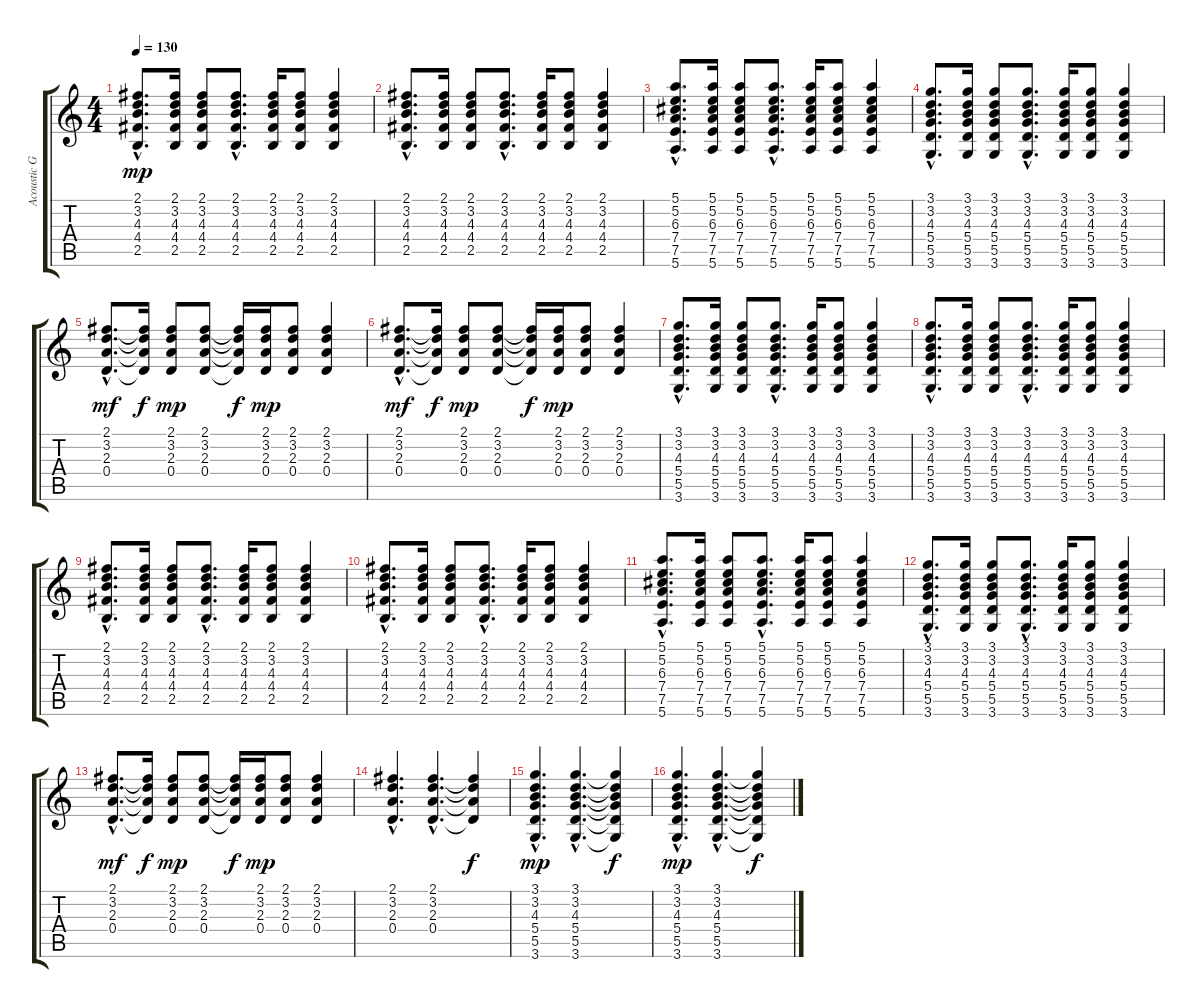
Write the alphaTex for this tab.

\track ("Acoustic Guitar " "Acoustic G") {instrument acousticguitarsteel}
\staff {score tabs}
\tuning (E4 B3 G3 D3 A2 E2) {hide}
\ts (4 4)
\tempo 130
\clef g2
\ks c
(2.1{hac} 3.2{hac} 4.3{hac} 4.4{hac} 2.5{hac}).8{d dy mp} (2.1 3.2 4.3 4.4 2.5).16 (2.1 3.2 4.3 4.4 2.5).8 (2.1{hac} 3.2{hac} 4.3{hac} 4.4{hac} 2.5{hac}).8{d} (2.1 3.2 4.3 4.4 2.5).16 (2.1 3.2 4.3 4.4 2.5).8 (2.1 3.2 4.3 4.4 2.5).4 |
(2.1{hac} 3.2{hac} 4.3{hac} 4.4{hac} 2.5{hac}).8{d} (2.1 3.2 4.3 4.4 2.5).16 (2.1 3.2 4.3 4.4 2.5).8 (2.1{hac} 3.2{hac} 4.3{hac} 4.4{hac} 2.5{hac}).8{d} (2.1 3.2 4.3 4.4 2.5).16 (2.1 3.2 4.3 4.4 2.5).8 (2.1 3.2 4.3 4.4 2.5).4 |
(5.1{hac} 5.2{hac} 6.3{hac} 7.4{hac} 7.5{hac} 5.6{hac}).8{d} (5.1 5.2 6.3 7.4 7.5 5.6).16 (5.1 5.2 6.3 7.4 7.5 5.6).8 (5.1{hac} 5.2{hac} 6.3{hac} 7.4{hac} 7.5{hac} 5.6{hac}).8{d} (5.1 5.2 6.3 7.4 7.5 5.6).16 (5.1 5.2 6.3 7.4 7.5 5.6).8 (5.1 5.2 6.3 7.4 7.5 5.6).4 |
(3.1{hac} 3.2{hac} 4.3{hac} 5.4{hac} 5.5{hac} 3.6{hac}).8{d} (3.1 3.2 4.3 5.4 5.5 3.6).16 (3.1 3.2 4.3 5.4 5.5 3.6).8 (3.1{hac} 3.2{hac} 4.3{hac} 5.4{hac} 5.5{hac} 3.6{hac}).8{d} (3.1 3.2 4.3 5.4 5.5 3.6).16 (3.1 3.2 4.3 5.4 5.5 3.6).8 (3.1 3.2 4.3 5.4 5.5 3.6).4 |
(2.1{hac} 3.2{hac} 2.3{hac} 0.4{hac}).8{d dy mf} (2.1{t} 3.2{t} 2.3{t} 0.4{t}).16{dy f} (2.1 3.2 2.3 0.4).8{dy mp} (2.1 3.2 2.3 0.4).8 (2.1{t} 3.2{t} 2.3{t} 0.4{t}).16{dy f} (2.1 3.2 2.3 0.4).16{dy mp} (2.1 3.2 2.3 0.4).8 (2.1 3.2 2.3 0.4).4 |
(2.1{hac} 3.2{hac} 2.3{hac} 0.4{hac}).8{d dy mf} (2.1{t} 3.2{t} 2.3{t} 0.4{t}).16{dy f} (2.1 3.2 2.3 0.4).8{dy mp} (2.1 3.2 2.3 0.4).8 (2.1{t} 3.2{t} 2.3{t} 0.4{t}).16{dy f} (2.1 3.2 2.3 0.4).16{dy mp} (2.1 3.2 2.3 0.4).8 (2.1 3.2 2.3 0.4).4 |
(3.1{hac} 3.2{hac} 4.3{hac} 5.4{hac} 5.5{hac} 3.6{hac}).8{d} (3.1 3.2 4.3 5.4 5.5 3.6).16 (3.1 3.2 4.3 5.4 5.5 3.6).8 (3.1{hac} 3.2{hac} 4.3{hac} 5.4{hac} 5.5{hac} 3.6{hac}).8{d} (3.1 3.2 4.3 5.4 5.5 3.6).16 (3.1 3.2 4.3 5.4 5.5 3.6).8 (3.1 3.2 4.3 5.4 5.5 3.6).4 |
(3.1{hac} 3.2{hac} 4.3{hac} 5.4{hac} 5.5{hac} 3.6{hac}).8{d} (3.1 3.2 4.3 5.4 5.5 3.6).16 (3.1 3.2 4.3 5.4 5.5 3.6).8 (3.1{hac} 3.2{hac} 4.3{hac} 5.4{hac} 5.5{hac} 3.6{hac}).8{d} (3.1 3.2 4.3 5.4 5.5 3.6).16 (3.1 3.2 4.3 5.4 5.5 3.6).8 (3.1 3.2 4.3 5.4 5.5 3.6).4 |
(2.1{hac} 3.2{hac} 4.3{hac} 4.4{hac} 2.5{hac}).8{d} (2.1 3.2 4.3 4.4 2.5).16 (2.1 3.2 4.3 4.4 2.5).8 (2.1{hac} 3.2{hac} 4.3{hac} 4.4{hac} 2.5{hac}).8{d} (2.1 3.2 4.3 4.4 2.5).16 (2.1 3.2 4.3 4.4 2.5).8 (2.1 3.2 4.3 4.4 2.5).4 |
(2.1{hac} 3.2{hac} 4.3{hac} 4.4{hac} 2.5{hac}).8{d} (2.1 3.2 4.3 4.4 2.5).16 (2.1 3.2 4.3 4.4 2.5).8 (2.1{hac} 3.2{hac} 4.3{hac} 4.4{hac} 2.5{hac}).8{d} (2.1 3.2 4.3 4.4 2.5).16 (2.1 3.2 4.3 4.4 2.5).8 (2.1 3.2 4.3 4.4 2.5).4 |
(5.1{hac} 5.2{hac} 6.3{hac} 7.4{hac} 7.5{hac} 5.6{hac}).8{d} (5.1 5.2 6.3 7.4 7.5 5.6).16 (5.1 5.2 6.3 7.4 7.5 5.6).8 (5.1{hac} 5.2{hac} 6.3{hac} 7.4{hac} 7.5{hac} 5.6{hac}).8{d} (5.1 5.2 6.3 7.4 7.5 5.6).16 (5.1 5.2 6.3 7.4 7.5 5.6).8 (5.1 5.2 6.3 7.4 7.5 5.6).4 |
(3.1{hac} 3.2{hac} 4.3{hac} 5.4{hac} 5.5{hac} 3.6{hac}).8{d} (3.1 3.2 4.3 5.4 5.5 3.6).16 (3.1 3.2 4.3 5.4 5.5 3.6).8 (3.1{hac} 3.2{hac} 4.3{hac} 5.4{hac} 5.5{hac} 3.6{hac}).8{d} (3.1 3.2 4.3 5.4 5.5 3.6).16 (3.1 3.2 4.3 5.4 5.5 3.6).8 (3.1 3.2 4.3 5.4 5.5 3.6).4 |
(2.1{hac} 3.2{hac} 2.3{hac} 0.4{hac}).8{d dy mf} (2.1{t} 3.2{t} 2.3{t} 0.4{t}).16{dy f} (2.1 3.2 2.3 0.4).8{dy mp} (2.1 3.2 2.3 0.4).8 (2.1{t} 3.2{t} 2.3{t} 0.4{t}).16{dy f} (2.1 3.2 2.3 0.4).16{dy mp} (2.1 3.2 2.3 0.4).8 (2.1 3.2 2.3 0.4).4 |
(2.1{hac} 3.2{hac} 2.3{hac} 0.4{hac}).4{d} (2.1{hac} 3.2{hac} 2.3{hac} 0.4{hac}).4{d} (2.1{t} 3.2{t} 2.3{t} 0.4{t}).4{dy f} |
(3.1{hac} 3.2{hac} 4.3{hac} 5.4{hac} 5.5{hac} 3.6{hac}).4{d dy mp} (3.1{hac} 3.2{hac} 4.3{hac} 5.4{hac} 5.5{hac} 3.6{hac}).4{d} (3.1{t} 3.2{t} 4.3{t} 5.4{t} 5.5{t} 3.6{t}).4{dy f} |
(3.1{hac} 3.2{hac} 4.3{hac} 5.4{hac} 5.5{hac} 3.6{hac}).4{d dy mp} (3.1{hac} 3.2{hac} 4.3{hac} 5.4{hac} 5.5{hac} 3.6{hac}).4{d} (3.1{t} 3.2{t} 4.3{t} 5.4{t} 5.5{t} 3.6{t}).4{dy f}
